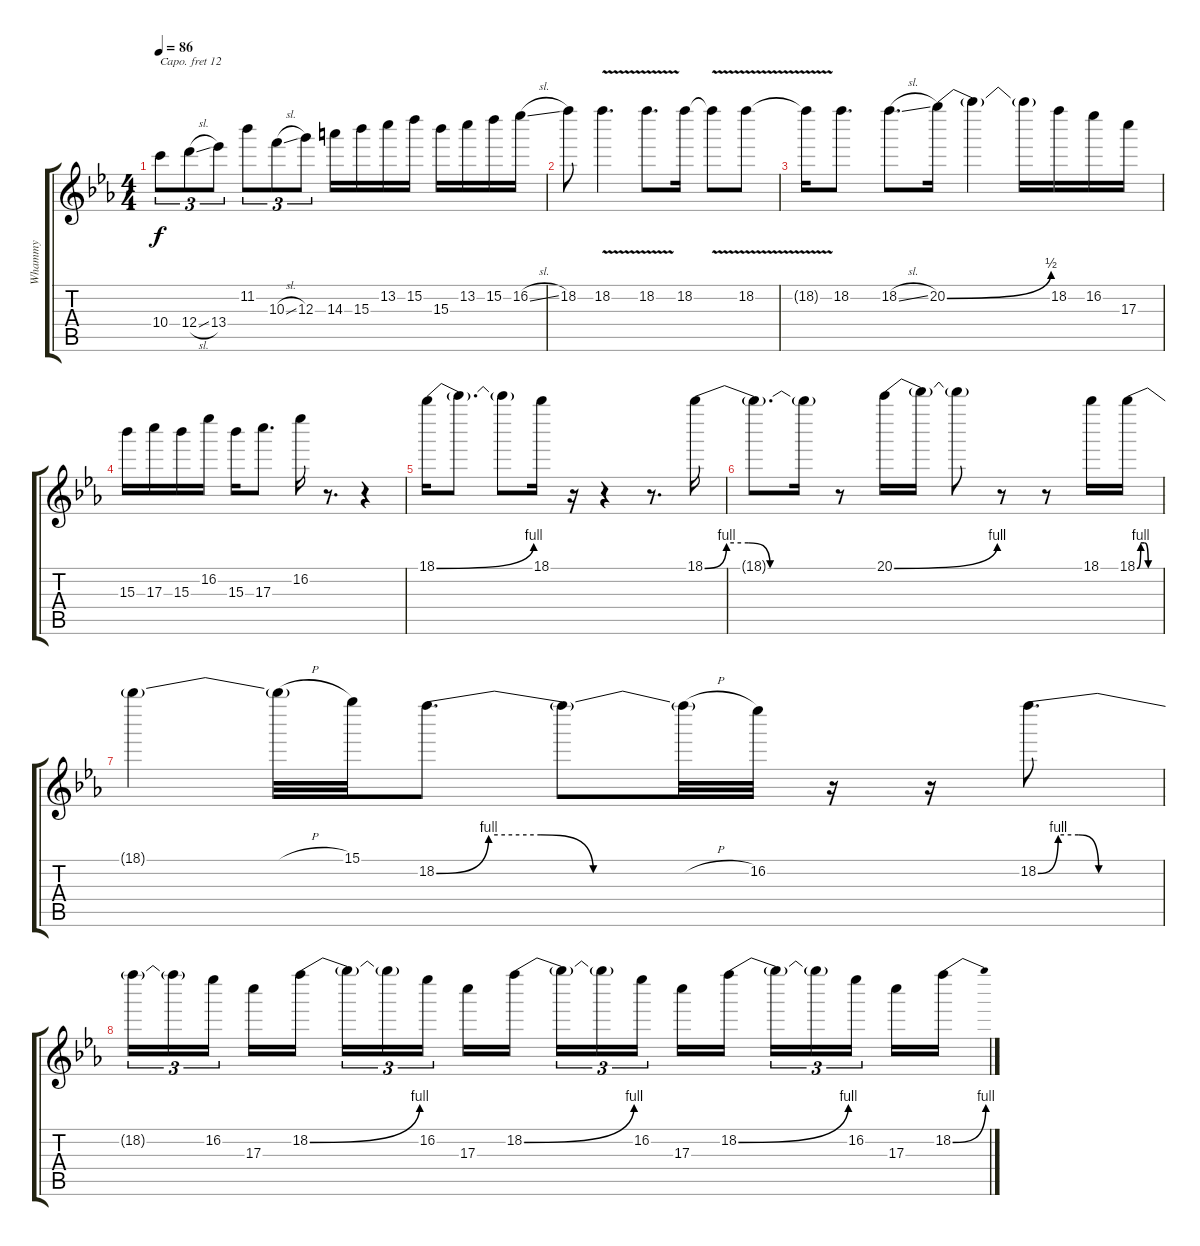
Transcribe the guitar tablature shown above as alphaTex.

\track ("Whammy" "Whammy") {instrument distortionguitar}
\staff {score tabs}
\capo 12
\tuning (E4 B3 G3 D3 A2 E2) {hide}
\ts (4 4)
\tempo 86
\clef g2
\ks eb
10.4.8{tu (3 2) dy f} 12.4{sl}.8{tu (3 2)} 13.4.8{tu (3 2)} 11.2.8{tu (3 2)} 10.3{sl}.8{tu (3 2)} 12.3.8{tu (3 2)} 14.3.16 15.3.16 13.2.16 15.2.16 15.3.16 13.2.16 15.2.16 16.2{sl}.16 |
18.2.8 18.2{v}.4{d} 18.2{v}.8{d} 18.2.16 18.2{v t}.8 18.2{v}.8 |
18.2{t}.16 18.2.8{d} 18.2{sl}.8{d} 20.2{be (bend 0 0 60 2)}.16 20.2{t}.4 20.2{t}.16 18.2.16 16.2.16 17.3.16 |
15.3.16 17.3.16 15.3.16 16.2.16 15.3.16 17.3.8{d} 16.2.16 r.8{d} r.4 |
18.1{be (bend 0 0 60 4)}.16 18.1{t}.8{d} 18.1{t}.8 18.1.16 r.16 r.4 r.8{d} 18.1{be (custom 0 0 10 4 20 4 30 0 60 0)}.16 |
18.1{t}.8{d} 18.1{t}.16 r.8 20.1{be (bend 0 0 60 4)}.16 20.1{t}.16 20.1{t}.8 r.8 r.8 18.1.16 18.1{be (custom 0 0 10 4 20 4 30 0 60 0)}.16 |
18.1{t}.4 18.1{h t}.32 15.1.32 18.2{be (custom 0 0 10 4 20 4 30 0 60 0)}.8{d} 18.2{t}.8 18.2{h t}.32 16.2.32 r.16 r.16 18.2{be (custom 0 0 10 4 20 4 30 0 60 0)}.8{d} |
18.2{t}.16{tu (3 2)} 18.2{t}.16{tu (3 2)} 16.2.16{tu (3 2)} 17.3.16 18.2{be (bend 0 0 60 4)}.16 18.2{t}.16{tu (3 2)} 18.2{t}.16{tu (3 2)} 16.2.16{tu (3 2)} 17.3.16 18.2{be (bend 0 0 60 4)}.16 18.2{t}.16{tu (3 2)} 18.2{t}.16{tu (3 2)} 16.2.16{tu (3 2)} 17.3.16 18.2{be (bend 0 0 60 4)}.16 18.2{t}.16{tu (3 2)} 18.2{t}.16{tu (3 2)} 16.2.16{tu (3 2)} 17.3.16 18.2{be (bend 0 0 60 4)}.16
